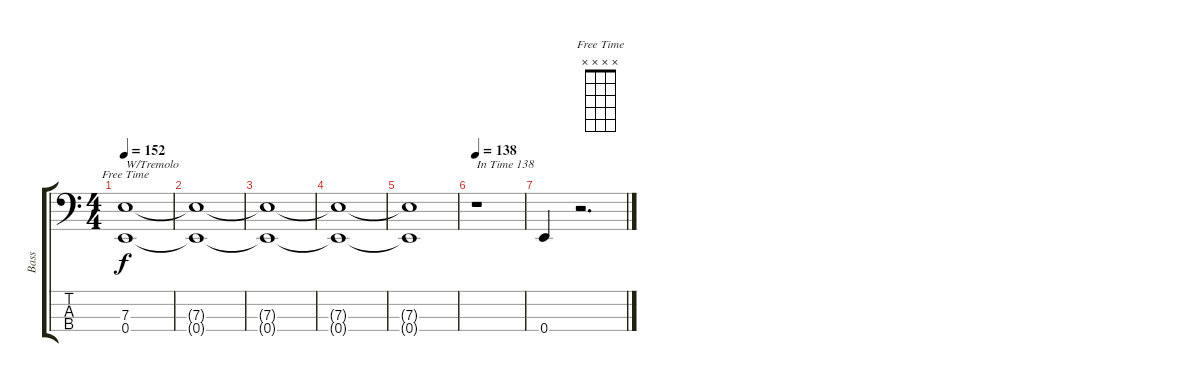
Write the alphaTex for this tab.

\track ("Bass" "Bass") {instrument electricbassfinger}
\staff {score tabs}
\tuning (G2 D2 A1 E1) {hide}
\chord ("Free Time" x x x x)
\ts (4 4)
\tempo 152
\clef f4
\ks c
(7.3 0.4).1{ch "Free Time" txt "W/Tremolo" dy f} |
(7.3{t} 0.4{t}).1 |
(7.3{t} 0.4{t}).1 |
(7.3{t} 0.4{t}).1 |
(7.3{t} 0.4{t}).1 |
\tempo 138
r.1{txt "In Time 138"} |
0.4.4 r.2{d}
